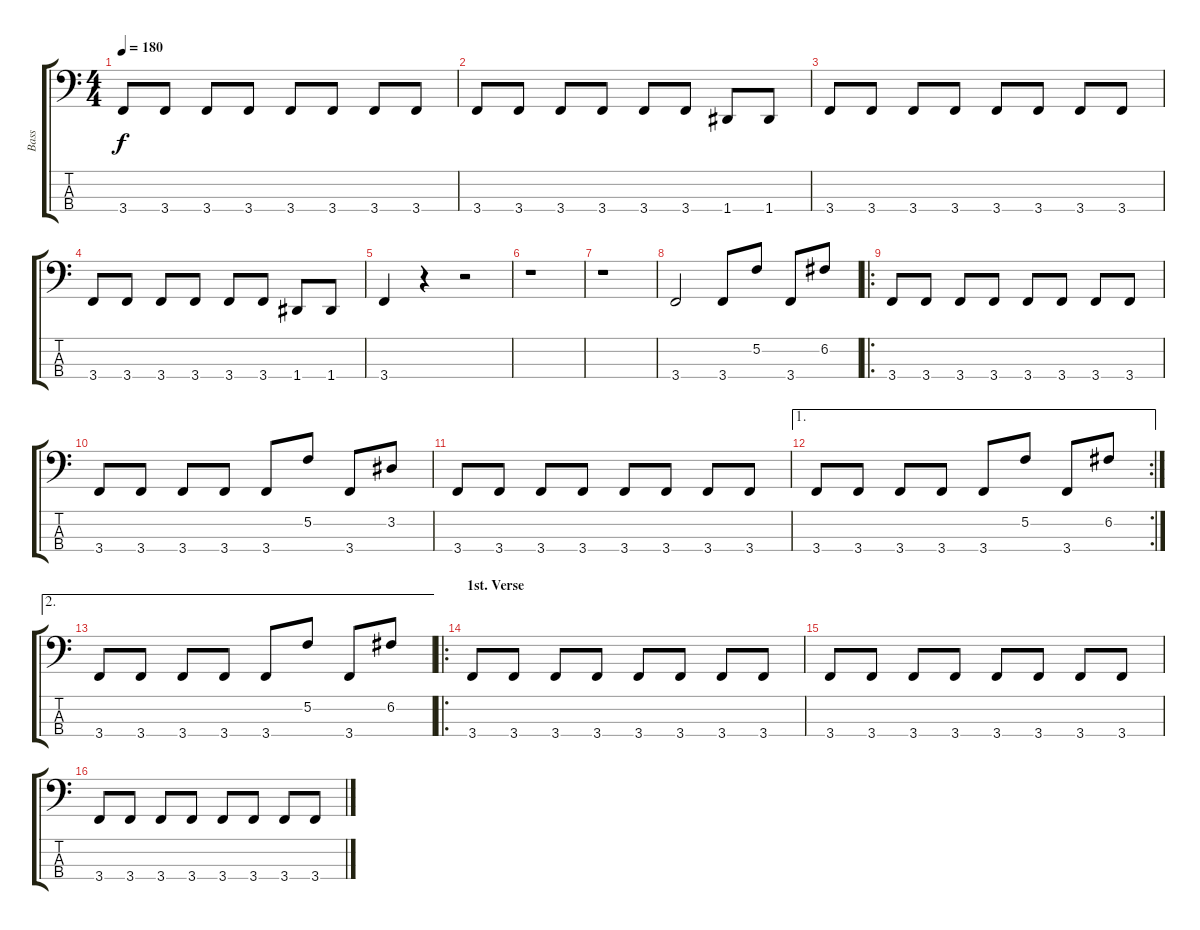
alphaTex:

\track ("Bass" "Bass") {instrument electricbassfinger}
\staff {score tabs}
\tuning (F2 C2 G1 D1) {hide}
\ts (4 4)
\tempo 180
\clef f4
\ks c
3.4.8{dy f} 3.4.8 3.4.8 3.4.8 3.4.8 3.4.8 3.4.8 3.4.8 |
3.4.8 3.4.8 3.4.8 3.4.8 3.4.8 3.4.8 1.4.8 1.4.8 |
3.4.8 3.4.8 3.4.8 3.4.8 3.4.8 3.4.8 3.4.8 3.4.8 |
3.4.8 3.4.8 3.4.8 3.4.8 3.4.8 3.4.8 1.4.8 1.4.8 |
3.4.4 r.4 r.2 |
r.1 |
r.1 |
3.4.2 3.4.8 5.2.8 3.4.8 6.2.8 |
\ro
3.4.8 3.4.8 3.4.8 3.4.8 3.4.8 3.4.8 3.4.8 3.4.8 |
3.4.8 3.4.8 3.4.8 3.4.8 3.4.8 5.2.8 3.4.8 3.2.8 |
3.4.8 3.4.8 3.4.8 3.4.8 3.4.8 3.4.8 3.4.8 3.4.8 |
\ae 1
\rc 2
3.4.8 3.4.8 3.4.8 3.4.8 3.4.8 5.2.8 3.4.8 6.2.8 |
\ae 2
3.4.8 3.4.8 3.4.8 3.4.8 3.4.8 5.2.8 3.4.8 6.2.8 |
\ro
\section ("" "1st. Verse")
3.4.8 3.4.8 3.4.8 3.4.8 3.4.8 3.4.8 3.4.8 3.4.8 |
3.4.8 3.4.8 3.4.8 3.4.8 3.4.8 3.4.8 3.4.8 3.4.8 |
3.4.8 3.4.8 3.4.8 3.4.8 3.4.8 3.4.8 3.4.8 3.4.8
